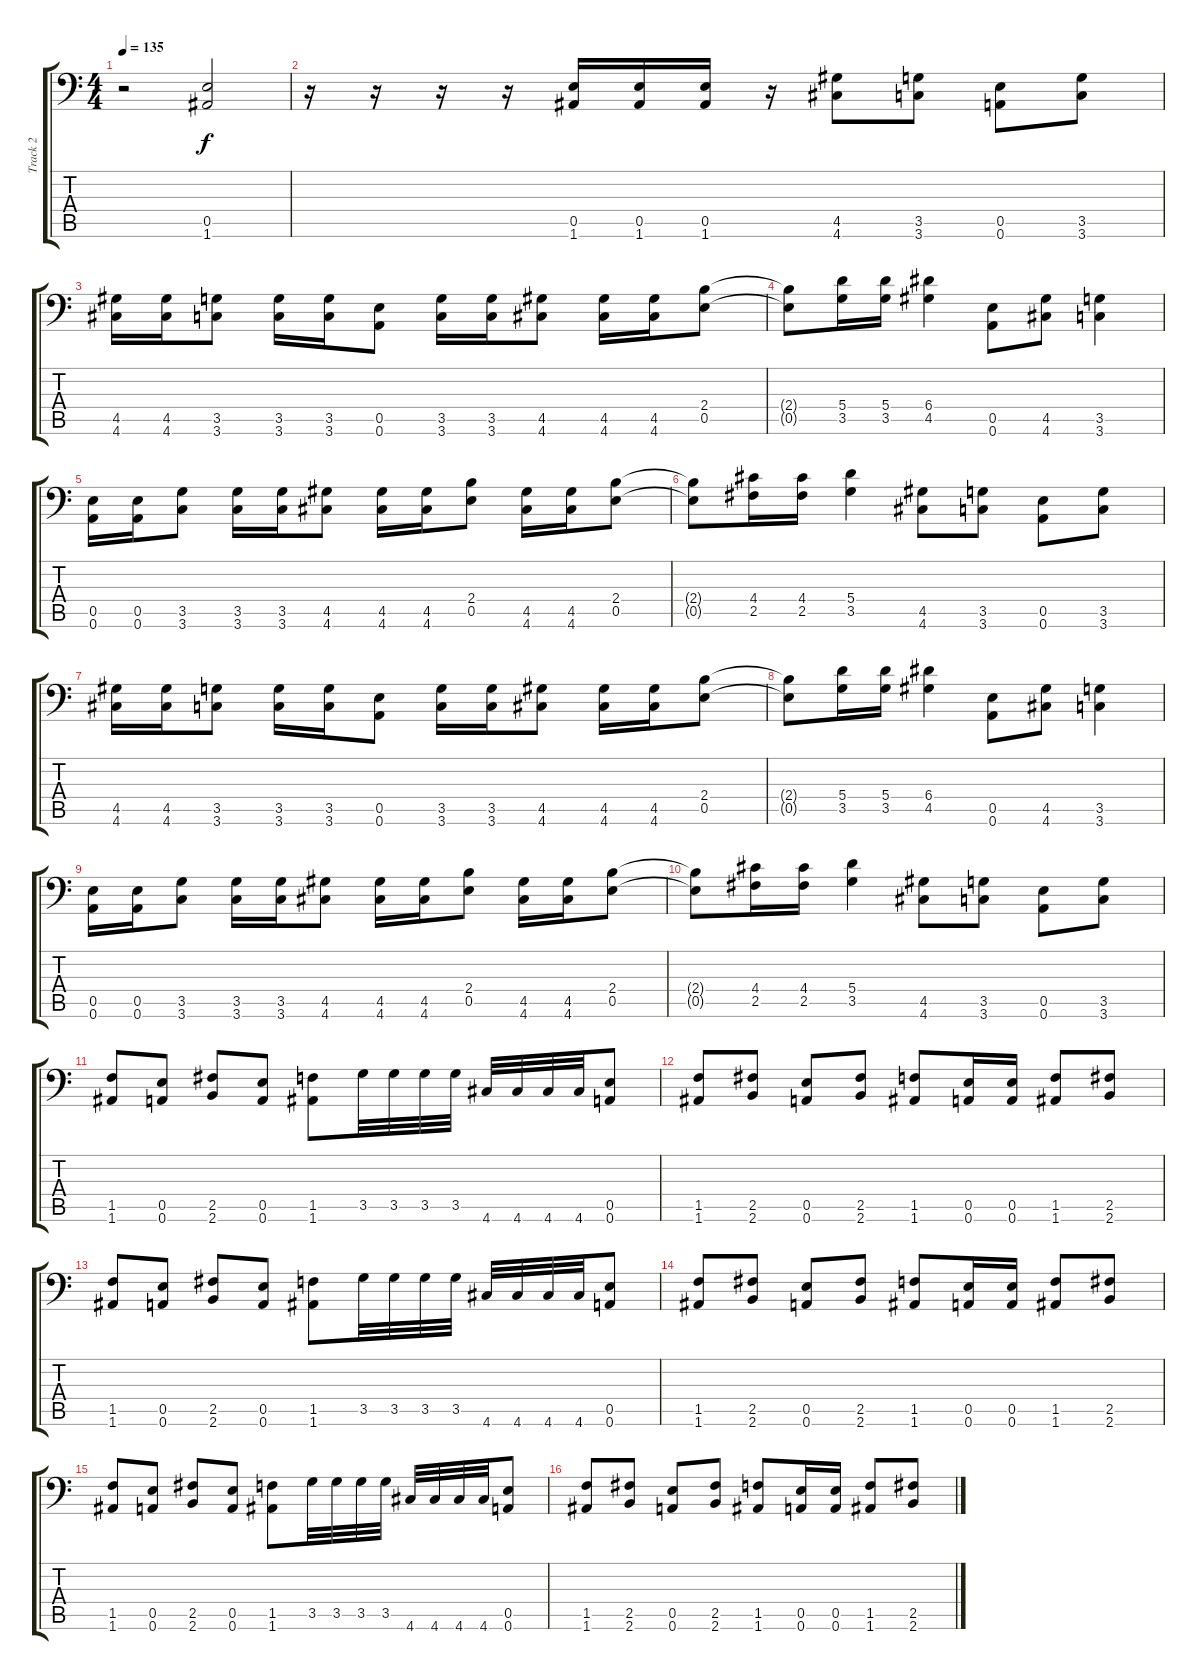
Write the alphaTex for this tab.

\track ("Track 2" "Track 2") {instrument distortionguitar}
\staff {score tabs}
\tuning (B3 Gb3 D3 A2 E2 A1) {hide}
\ts (4 4)
\tempo 135
\clef f4
\ks c
r.2{dy f} (0.5 1.6).2 |
r.16 r.16 r.16 r.16 (0.5 1.6).16 (0.5 1.6).16 (0.5 1.6).16 r.16 (4.5 4.6).8 (3.5 3.6).8 (0.5 0.6).8 (3.5 3.6).8 |
(4.5 4.6).16 (4.5 4.6).16 (3.5 3.6).8 (3.5 3.6).16 (3.5 3.6).16 (0.5 0.6).8 (3.5 3.6).16 (3.5 3.6).16 (4.5 4.6).8 (4.5 4.6).16 (4.5 4.6).16 (2.4 0.5).8 |
(2.4{t} 0.5{t}).8 (5.4 3.5).16 (5.4 3.5).16 (6.4 4.5).4 (0.5 0.6).8 (4.5 4.6).8 (3.5 3.6).4 |
(0.5 0.6).16 (0.5 0.6).16 (3.5 3.6).8 (3.5 3.6).16 (3.5 3.6).16 (4.5 4.6).8 (4.5 4.6).16 (4.5 4.6).16 (2.4 0.5).8 (4.5 4.6).16 (4.5 4.6).16 (2.4 0.5).8 |
(2.4{t} 0.5{t}).8 (4.4 2.5).16 (4.4 2.5).16 (5.4 3.5).4 (4.5 4.6).8 (3.5 3.6).8 (0.5 0.6).8 (3.5 3.6).8 |
(4.5 4.6).16 (4.5 4.6).16 (3.5 3.6).8 (3.5 3.6).16 (3.5 3.6).16 (0.5 0.6).8 (3.5 3.6).16 (3.5 3.6).16 (4.5 4.6).8 (4.5 4.6).16 (4.5 4.6).16 (2.4 0.5).8 |
(2.4{t} 0.5{t}).8 (5.4 3.5).16 (5.4 3.5).16 (6.4 4.5).4 (0.5 0.6).8 (4.5 4.6).8 (3.5 3.6).4 |
(0.5 0.6).16 (0.5 0.6).16 (3.5 3.6).8 (3.5 3.6).16 (3.5 3.6).16 (4.5 4.6).8 (4.5 4.6).16 (4.5 4.6).16 (2.4 0.5).8 (4.5 4.6).16 (4.5 4.6).16 (2.4 0.5).8 |
(2.4{t} 0.5{t}).8 (4.4 2.5).16 (4.4 2.5).16 (5.4 3.5).4 (4.5 4.6).8 (3.5 3.6).8 (0.5 0.6).8 (3.5 3.6).8 |
(1.5 1.6).8 (0.5 0.6).8 (2.5 2.6).8 (0.5 0.6).8 (1.5 1.6).8 3.5.32 3.5.32 3.5.32 3.5.32 4.6.32 4.6.32 4.6.32 4.6.32 (0.5 0.6).8 |
(1.5 1.6).8 (2.5 2.6).8 (0.5 0.6).8 (2.5 2.6).8 (1.5 1.6).8 (0.5 0.6).16 (0.5 0.6).16 (1.5 1.6).8 (2.5 2.6).8 |
(1.5 1.6).8 (0.5 0.6).8 (2.5 2.6).8 (0.5 0.6).8 (1.5 1.6).8 3.5.32 3.5.32 3.5.32 3.5.32 4.6.32 4.6.32 4.6.32 4.6.32 (0.5 0.6).8 |
(1.5 1.6).8 (2.5 2.6).8 (0.5 0.6).8 (2.5 2.6).8 (1.5 1.6).8 (0.5 0.6).16 (0.5 0.6).16 (1.5 1.6).8 (2.5 2.6).8 |
(1.5 1.6).8 (0.5 0.6).8 (2.5 2.6).8 (0.5 0.6).8 (1.5 1.6).8 3.5.32 3.5.32 3.5.32 3.5.32 4.6.32 4.6.32 4.6.32 4.6.32 (0.5 0.6).8 |
(1.5 1.6).8 (2.5 2.6).8 (0.5 0.6).8 (2.5 2.6).8 (1.5 1.6).8 (0.5 0.6).16 (0.5 0.6).16 (1.5 1.6).8 (2.5 2.6).8
